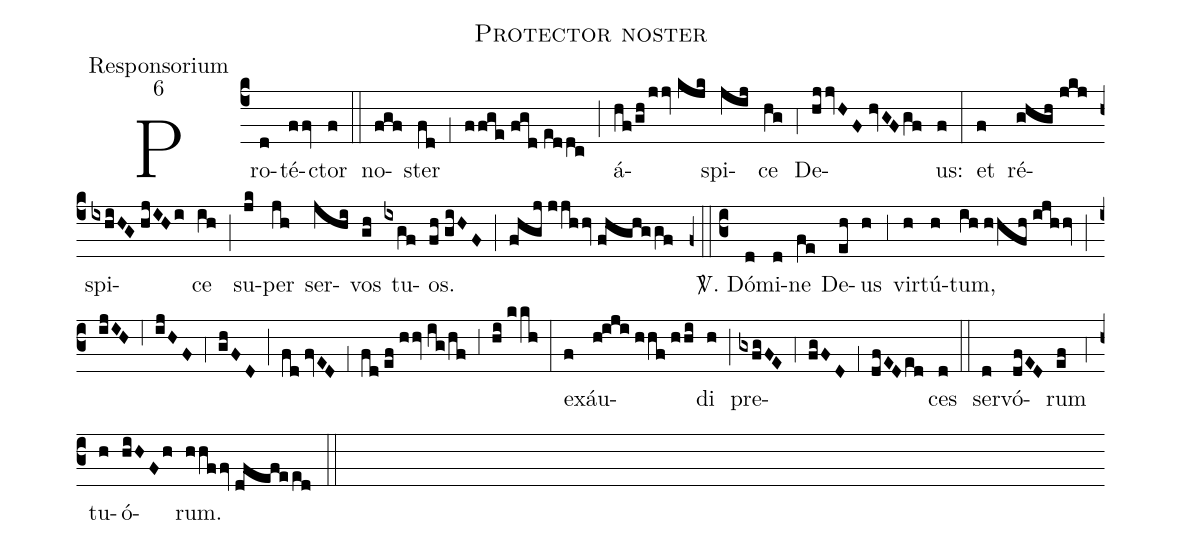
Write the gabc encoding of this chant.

name:Protector noster;
office-part:Responsorium;
mode:6;
%%
(c4) Pro(d)té(ffv)ctor(f) (::)
no(fgf)ster(fd) (,1) (ffge//fgd//eddc) (;) á(hf/gh/jjv//kjk)spi(jij)ce(hg) (,4) De(hjjvHF//hvGF/gf)us:(f) (:)
et(f) ré(ghgh//jkj)spi(ixhiHG//hjIHi)ce(ih) (;) su(jk)per(jh) ser(jhi)vos(gh) tu(ixgf)os.(fh//giHF) (;) (fhgj//jjhhv//fhghggf)
(z0::c3) <sp>V/</sp>. Dó(d)mi(d)ne(fe) De(eh)us(h) (,3) vir(h)tú(h)tum,(ih//hhfh//ijhhv) (;) (ijIH) (,6) (ijHF) (,4) (ghFD) (;) (fd//fvED) (,1) (fd//ef//hhv//ig/hf) (,3) (hi//kkh) (:)
ex(f)áu(h!iji//hhf//hhi)di(h) (;) pre(gxfgFE)(,4)(fgFD)(,1)(dfED/ed)ces(d) (::)
ser(d)vó(dfED)rum(ef) (,4) tu(h)ó(hiHFh)rum.(hhffv//dfefeed) (::)
